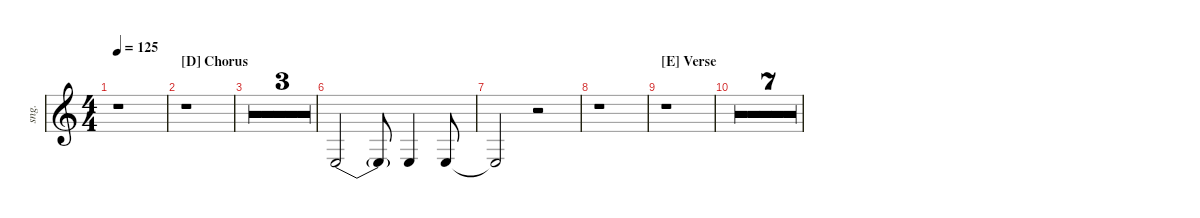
\defaultSystemsLayout 4
\hideDynamics
\bracketExtendMode nobrackets
\otherSystemsTrackNameOrientation horizontal
\track ("V. Harmony 3" "sng.") {defaultSystemsLayout 4 multiBarRest instrument voiceoohs}
\staff {score}
\tuning (E4 B3 G3 D3 A2 E2)
\ts (4 4)
\tempo 125
\clef g2
\ks c
r.1{dy mf} |
\section ("D" "Chorus")
r.1 |
r.1 |
r.1 |
r.1 |
7.5{be (bendrelease 9 0 27 4 38.4 4 49.199999999999996 0)}.2 7.5{t}.8 7.5.4 7.5.8 |
7.5{t}.2 r.2 |
r.1 |
\section ("E" "Verse")
r.1 |
r.1 |
r.1 |
r.1 |
r.1 |
r.1 |
r.1 |
r.1
